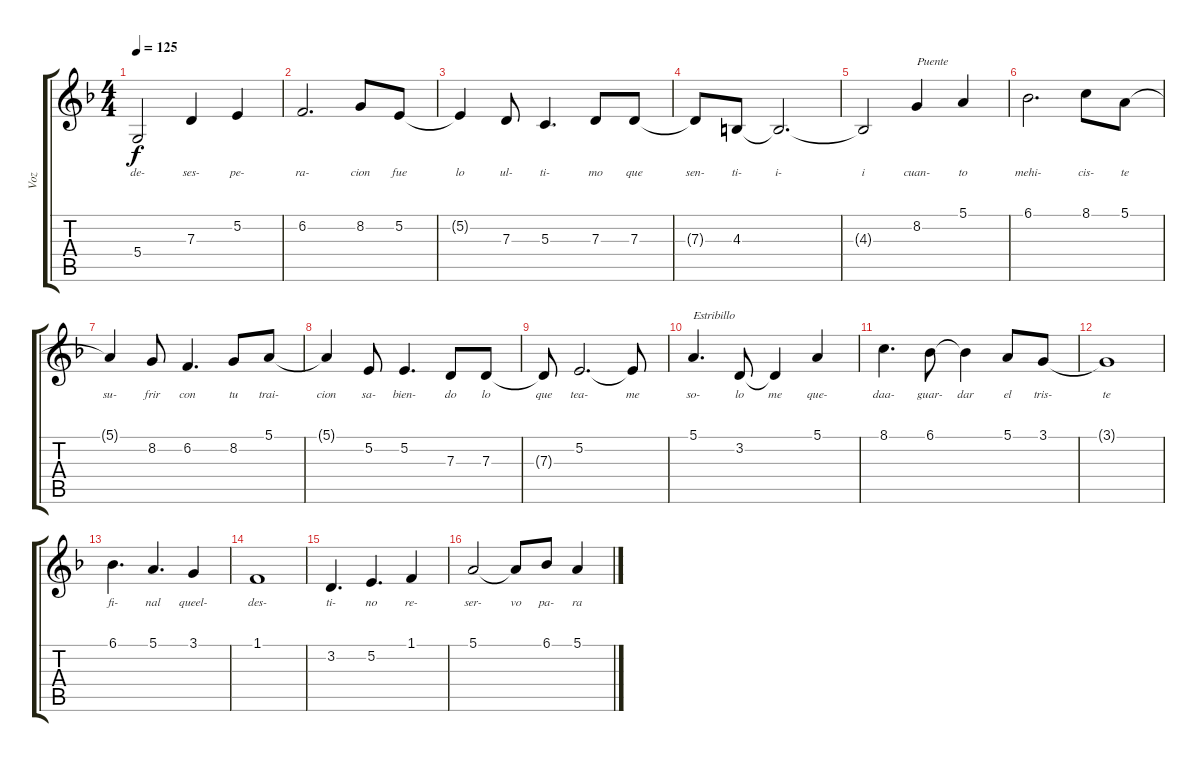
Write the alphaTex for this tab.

\track ("Voz" "Voz") {instrument flute}
\staff {score tabs}
\tuning (E4 B3 G3 D3 A2 E2) {hide}
\ts (4 4)
\tempo 125
\clef g2
\ks f
5.4{t}.2{lyrics (0 "de-") lyrics (1 "") lyrics (2 "") lyrics (3 "") lyrics (4 "") dy f} 7.3.4{lyrics (0 "ses-") lyrics (1 "") lyrics (2 "") lyrics (3 "") lyrics (4 "")} 5.2.4{lyrics (0 "pe-") lyrics (1 "") lyrics (2 "") lyrics (3 "") lyrics (4 "")} |
6.2.2{d lyrics (0 "ra-") lyrics (1 "") lyrics (2 "") lyrics (3 "") lyrics (4 "")} 8.2.8{lyrics (0 "cion") lyrics (1 "") lyrics (2 "") lyrics (3 "") lyrics (4 "")} 5.2.8{lyrics (0 "fue") lyrics (1 "") lyrics (2 "") lyrics (3 "") lyrics (4 "")} |
5.2{t}.4{lyrics (0 "lo") lyrics (1 "") lyrics (2 "") lyrics (3 "") lyrics (4 "")} 7.3.8{lyrics (0 "ul-") lyrics (1 "") lyrics (2 "") lyrics (3 "") lyrics (4 "")} 5.3.4{d lyrics (0 "ti-") lyrics (1 "") lyrics (2 "") lyrics (3 "") lyrics (4 "")} 7.3.8{lyrics (0 "mo") lyrics (1 "") lyrics (2 "") lyrics (3 "") lyrics (4 "")} 7.3.8{lyrics (0 "que") lyrics (1 "") lyrics (2 "") lyrics (3 "") lyrics (4 "")} |
7.3{t}.8{lyrics (0 "sen-") lyrics (1 "") lyrics (2 "") lyrics (3 "") lyrics (4 "")} 4.3.8{lyrics (0 "ti-") lyrics (1 "") lyrics (2 "") lyrics (3 "") lyrics (4 "")} 4.3{t}.2{d lyrics (0 "i-") lyrics (1 "") lyrics (2 "") lyrics (3 "") lyrics (4 "")} |
4.3{t}.2{lyrics (0 "i") lyrics (1 "") lyrics (2 "") lyrics (3 "") lyrics (4 "")} 8.2.4{txt "Puente" lyrics (0 "cuan-") lyrics (1 "") lyrics (2 "") lyrics (3 "") lyrics (4 "")} 5.1.4{lyrics (0 "to") lyrics (1 "") lyrics (2 "") lyrics (3 "") lyrics (4 "")} |
6.1.2{d lyrics (0 "mehi-") lyrics (1 "") lyrics (2 "") lyrics (3 "") lyrics (4 "")} 8.1.8{lyrics (0 "cis-") lyrics (1 "") lyrics (2 "") lyrics (3 "") lyrics (4 "")} 5.1.8{lyrics (0 "te") lyrics (1 "") lyrics (2 "") lyrics (3 "") lyrics (4 "")} |
5.1{t}.4{lyrics (0 "su-") lyrics (1 "") lyrics (2 "") lyrics (3 "") lyrics (4 "")} 8.2.8{lyrics (0 "frir") lyrics (1 "") lyrics (2 "") lyrics (3 "") lyrics (4 "")} 6.2.4{d lyrics (0 "con") lyrics (1 "") lyrics (2 "") lyrics (3 "") lyrics (4 "")} 8.2.8{lyrics (0 "tu") lyrics (1 "") lyrics (2 "") lyrics (3 "") lyrics (4 "")} 5.1.8{lyrics (0 "trai-") lyrics (1 "") lyrics (2 "") lyrics (3 "") lyrics (4 "")} |
5.1{t}.4{lyrics (0 "cion") lyrics (1 "") lyrics (2 "") lyrics (3 "") lyrics (4 "")} 5.2.8{lyrics (0 "sa-") lyrics (1 "") lyrics (2 "") lyrics (3 "") lyrics (4 "")} 5.2.4{d lyrics (0 "bien-") lyrics (1 "") lyrics (2 "") lyrics (3 "") lyrics (4 "")} 7.3.8{lyrics (0 "do") lyrics (1 "") lyrics (2 "") lyrics (3 "") lyrics (4 "")} 7.3.8{lyrics (0 "lo") lyrics (1 "") lyrics (2 "") lyrics (3 "") lyrics (4 "")} |
7.3{t}.8{lyrics (0 "que") lyrics (1 "") lyrics (2 "") lyrics (3 "") lyrics (4 "")} 5.2.2{d lyrics (0 "tea-") lyrics (1 "") lyrics (2 "") lyrics (3 "") lyrics (4 "")} 5.2{t}.8{lyrics (0 "me") lyrics (1 "") lyrics (2 "") lyrics (3 "") lyrics (4 "")} |
5.1.4{d txt "Estribillo" lyrics (0 "so-") lyrics (1 "") lyrics (2 "") lyrics (3 "") lyrics (4 "")} 3.2.8{lyrics (0 "lo") lyrics (1 "") lyrics (2 "") lyrics (3 "") lyrics (4 "")} 3.2{t}.4{lyrics (0 "me") lyrics (1 "") lyrics (2 "") lyrics (3 "") lyrics (4 "")} 5.1.4{lyrics (0 "que-") lyrics (1 "") lyrics (2 "") lyrics (3 "") lyrics (4 "")} |
8.1.4{d lyrics (0 "daa-") lyrics (1 "") lyrics (2 "") lyrics (3 "") lyrics (4 "")} 6.1.8{lyrics (0 "guar-") lyrics (1 "") lyrics (2 "") lyrics (3 "") lyrics (4 "")} 6.1{t}.4{lyrics (0 "dar") lyrics (1 "") lyrics (2 "") lyrics (3 "") lyrics (4 "")} 5.1.8{lyrics (0 "el") lyrics (1 "") lyrics (2 "") lyrics (3 "") lyrics (4 "")} 3.1.8{lyrics (0 "tris-") lyrics (1 "") lyrics (2 "") lyrics (3 "") lyrics (4 "")} |
3.1{t}.1{lyrics (0 "te") lyrics (1 "") lyrics (2 "") lyrics (3 "") lyrics (4 "")} |
6.1.4{d lyrics (0 "fi-") lyrics (1 "") lyrics (2 "") lyrics (3 "") lyrics (4 "")} 5.1.4{d lyrics (0 "nal") lyrics (1 "") lyrics (2 "") lyrics (3 "") lyrics (4 "")} 3.1.4{lyrics (0 "queel-") lyrics (1 "") lyrics (2 "") lyrics (3 "") lyrics (4 "")} |
1.1.1{lyrics (0 "des-") lyrics (1 "") lyrics (2 "") lyrics (3 "") lyrics (4 "")} |
3.2.4{d lyrics (0 "ti-") lyrics (1 "") lyrics (2 "") lyrics (3 "") lyrics (4 "")} 5.2.4{d lyrics (0 "no") lyrics (1 "") lyrics (2 "") lyrics (3 "") lyrics (4 "")} 1.1.4{lyrics (0 "re-") lyrics (1 "") lyrics (2 "") lyrics (3 "") lyrics (4 "")} |
5.1.2{lyrics (0 "ser-") lyrics (1 "") lyrics (2 "") lyrics (3 "") lyrics (4 "")} 5.1{t}.8{lyrics (0 "vo") lyrics (1 "") lyrics (2 "") lyrics (3 "") lyrics (4 "")} 6.1.8{lyrics (0 "pa-") lyrics (1 "") lyrics (2 "") lyrics (3 "") lyrics (4 "")} 5.1.4{lyrics (0 "ra") lyrics (1 "") lyrics (2 "") lyrics (3 "") lyrics (4 "")}
